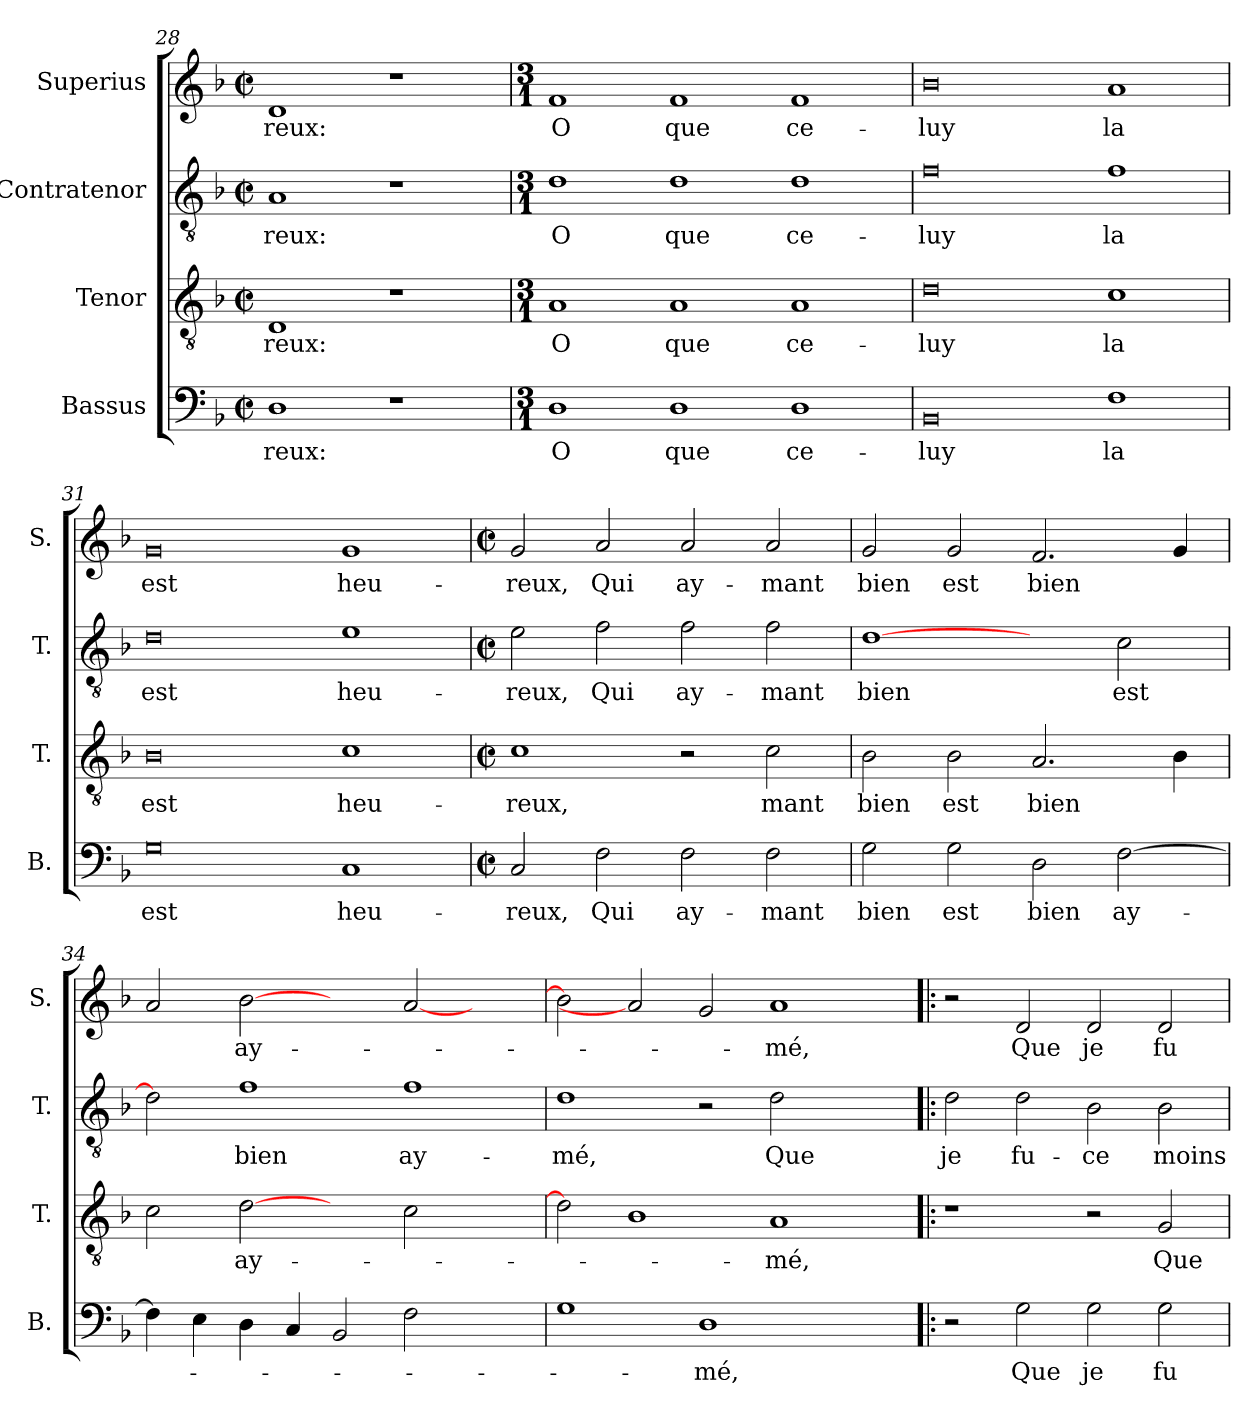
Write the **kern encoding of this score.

**kern	**text	**kern	**text	**kern	**text	**kern	**text
*part4	*part4	*part3	*part3	*part2	*part2	*part1	*part1
*staff4	*staff4	*staff3	*staff3	*staff2	*staff2	*staff1	*staff1
*I"Bassus	*	*I"Tenor	*	*I"Contratenor	*	*I"Superius	*
*I'B.	*	*I'T.	*	*I'T.	*	*I'S.	*
*clefF4	*	*clefGv2	*	*clefGv2	*	*clefG2	*
*k[b-]	*	*k[b-]	*	*k[b-]	*	*k[b-]	*
*F:	*	*F:	*	*F:	*	*F:	*
*M2/2	*	*M2/2	*	*M2/2	*	*M2/2	*
*met(c|)	*	*met(c|)	*	*met(c|)	*	*met(c|)	*
=28	=28	=28	=28	=28	=28	=28	=28
1D\	-reux:	1D/	-reux:	1A/	-reux:	1d/	-reux:
1r	.	1r	.	1r	.	1r	.
=29	=29	=29	=29	=29	=29	=29	=29
*M3/1	*	*M3/1	*	*M3/1	*	*M3/1	*
1D\	O	1A/	O	1d\	O	1f/	O
1D\	que	1A/	que	1d\	que	1f/	que
1D\	ce-	1A/	ce-	1d\	ce-	1f/	ce-
!!LO:LB:g=z
=30	=30	=30	=30	=30	=30	=30	=30
0BB-/	-luy	0d\	-luy	0f\	-luy	0b-\	-luy
1F\	la	1c\	la	1f\	la	1a/	la
=31	=31	=31	=31	=31	=31	=31	=31
0G\	est	0B-\	est	0d\	est	0g/	est
1C/	heu-	1c\	heu-	1e\	heu-	1g/	heu-
=32	=32	=32	=32	=32	=32	=32	=32
*M2/2	*	*M2/2	*	*M2/2	*	*M2/2	*
*met(c|)	*	*met(c|)	*	*met(c|)	*	*met(c|)	*
2C/	-reux,	1c\	-reux,	2e\	-reux,	2g/	-reux,
2F\	Qui	.	.	2f\	Qui	2a/	Qui
2F\	ay-	2r	.	2f\	ay-	2a/	ay-
2F\	-mant	2c\	-mant	2f\	-mant	2a/	-mant
=33	=33	=33	=33	=33	=33	=33	=33
2G\	bien	2B-\	bien	[1d\	bien	2g/	bien
2G\	est	2B-\	est	.	.	2g/	est
2D\	bien	2.A/	bien	2ryy	.	2.f/	bien
[2F\	ay-	.	.	2c\	est	.	.
.	.	4B-\	.	.	.	4g/	.
=34	=34	=34	=34	=34	=34	=34	=34
4F\]	.	2c\	.	2d\]	.	2a/	.
4E\	.	.	.	.	.	.	.
4D\	.	[2d\	ay-	1f\	bien	[2b-\	ay-
4C/	.	.	.	.	.	.	.
2BB-/	.	2ryy	.	.	.	2ryy	.
2F\	.	2c\	.	1f\	ay-	[2a/	.
2ryy	.	2ryy	.	.	.	2ryy	.
=35	=35	=35	=35	=35	=35	=35	=35
1G\	.	2d\]	.	1d\	-mé,	2b-\]	.
.	.	1B-\	.	.	.	2a/]	.
1D\	-mé,	.	.	2r	.	2g/	.
.	.	1A/	-mé,	2d\	Que	1a/	-mé,
2ryy	.	.	.	2ryy	.	.	.
!!LO:PB:g=z
=36!|:	=36!|:	=36!|:	=36!|:	=36!|:	=36!|:	=36!|:	=36!|:
2r	.	1r	.	2d\	je	2r	.
2G\	Que	.	.	2d\	fu-	2d/	Que
2G\	je	2r	.	2B-\	-ce	2d/	je
2G\	fu-	2G/	Que	2B-\	moins	2d/	fu-
=	=	=	=	=	=	=	=
*-	*-	*-	*-	*-	*-	*-	*-
